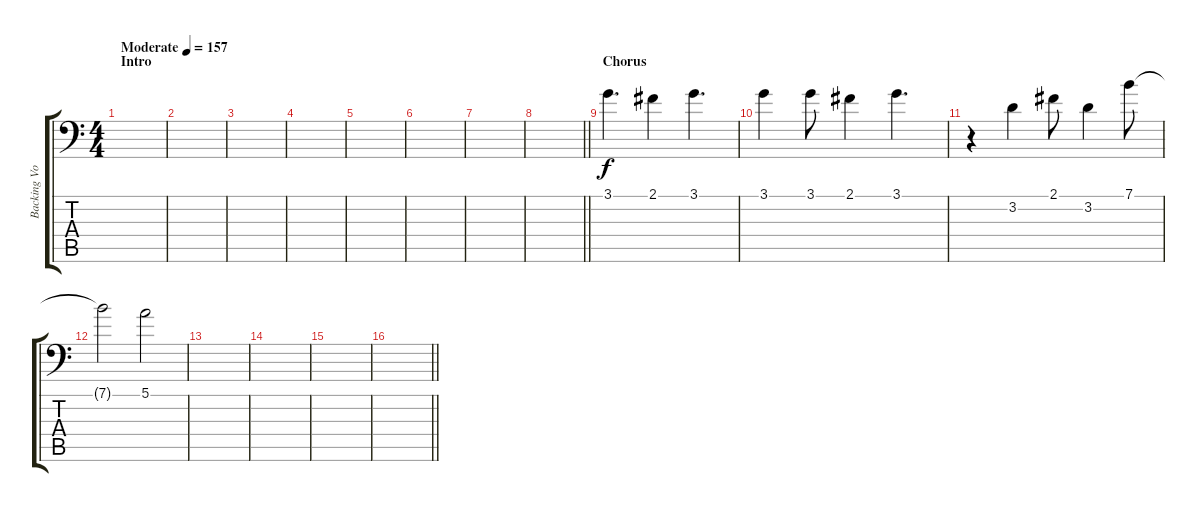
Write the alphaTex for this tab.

\track ("Backing Vocals" "Backing Vo") {instrument lead6voice}
\staff {score tabs}
\tuning (E4 B3 G3 D3 A2 A1) {hide}
\ts (4 4)
\section ("" "Intro")
\tempo (157 "Moderate")
\clef f4
\ks c
|
|
|
|
|
|
|
\barLineRight lightlight
|
\section ("" "Chorus")
3.1.4{d} 2.1.4 3.1.4{d} |
3.1.4 3.1.8 2.1.4 3.1.4{d} |
r.4 3.2.4 2.1.8 3.2.4 7.1.8 |
7.1{t}.2 5.1.2 |
|
|
|
\barLineRight lightlight
